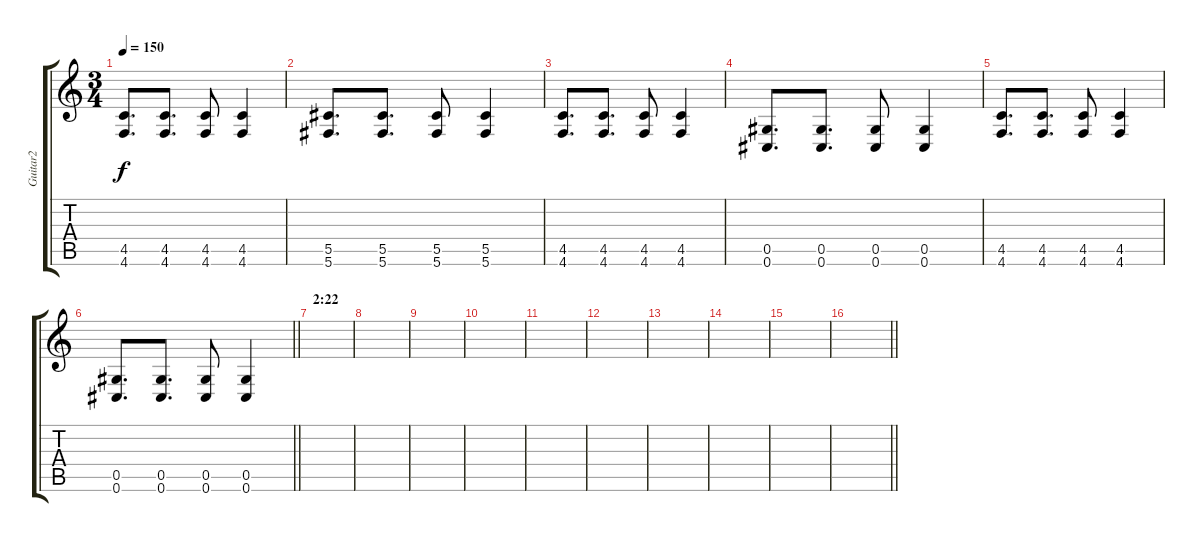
\track ("Guitar2" "Guitar2") {instrument distortionguitar}
\staff {score tabs}
\tuning (Eb4 Bb3 Gb3 Db3 Ab2 Db2) {hide}
\ts (3 4)
\tempo 150
\clef g2
\ks c
(4.5 4.6).8{d dy f} (4.5 4.6).8{d} (4.5 4.6).8 (4.5 4.6).4 |
(5.5 5.6).8{d} (5.5 5.6).8{d} (5.5 5.6).8 (5.5 5.6).4 |
(4.5 4.6).8{d} (4.5 4.6).8{d} (4.5 4.6).8 (4.5 4.6).4 |
(0.5 0.6).8{d} (0.5 0.6).8{d} (0.5 0.6).8 (0.5 0.6).4 |
(4.5 4.6).8{d} (4.5 4.6).8{d} (4.5 4.6).8 (4.5 4.6).4 |
\barLineRight lightlight
(0.5 0.6).8{d} (0.5 0.6).8{d} (0.5 0.6).8 (0.5 0.6).4 |
\section ("" "2:22")
|
|
|
|
|
|
|
|
|
\barLineRight lightlight
